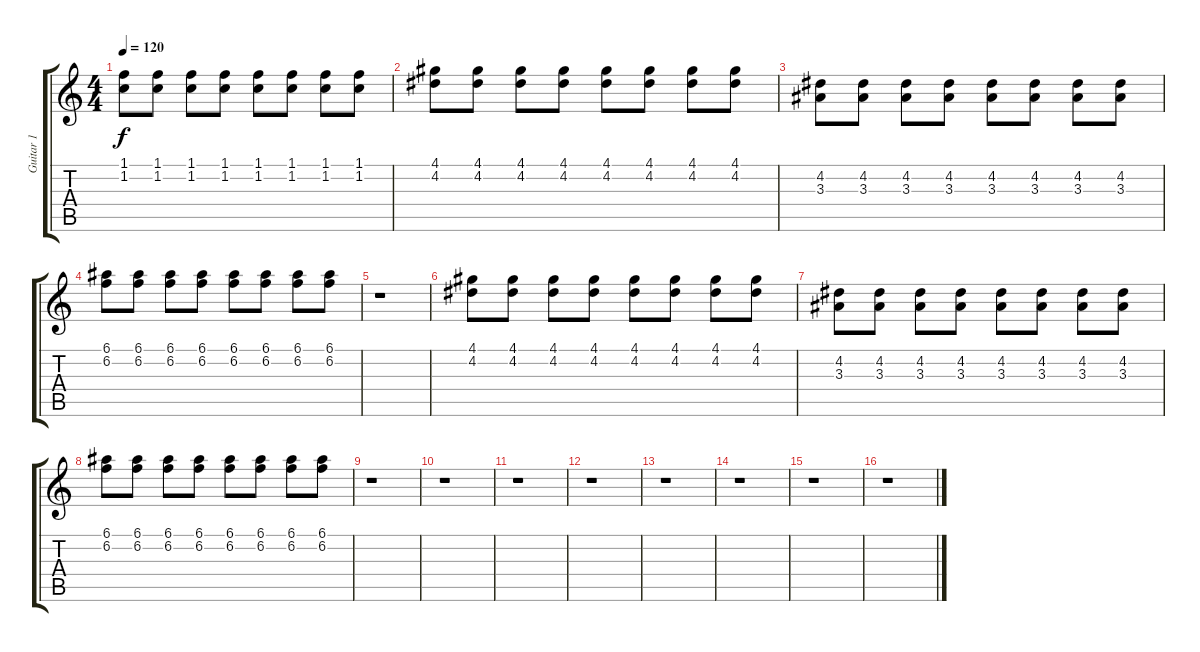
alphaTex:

\track ("Guitar 1" "Guitar 1") {instrument distortionguitar}
\staff {score tabs}
\tuning (E4 B3 G3 D3 A2 E2) {hide}
\ts (4 4)
\tempo 120
\clef g2
\ks c
(1.1 1.2).8{dy f} (1.1 1.2).8 (1.1 1.2).8 (1.1 1.2).8 (1.1 1.2).8 (1.1 1.2).8 (1.1 1.2).8 (1.1 1.2).8 |
(4.1 4.2).8 (4.1 4.2).8 (4.1 4.2).8 (4.1 4.2).8 (4.1 4.2).8 (4.1 4.2).8 (4.1 4.2).8 (4.1 4.2).8 |
(4.2 3.3).8 (4.2 3.3).8 (4.2 3.3).8 (4.2 3.3).8 (4.2 3.3).8 (4.2 3.3).8 (4.2 3.3).8 (4.2 3.3).8 |
(6.1 6.2).8 (6.1 6.2).8 (6.1 6.2).8 (6.1 6.2).8 (6.1 6.2).8 (6.1 6.2).8 (6.1 6.2).8 (6.1 6.2).8 |
r.1 |
(4.1 4.2).8 (4.1 4.2).8 (4.1 4.2).8 (4.1 4.2).8 (4.1 4.2).8 (4.1 4.2).8 (4.1 4.2).8 (4.1 4.2).8 |
(4.2 3.3).8 (4.2 3.3).8 (4.2 3.3).8 (4.2 3.3).8 (4.2 3.3).8 (4.2 3.3).8 (4.2 3.3).8 (4.2 3.3).8 |
(6.1 6.2).8 (6.1 6.2).8 (6.1 6.2).8 (6.1 6.2).8 (6.1 6.2).8 (6.1 6.2).8 (6.1 6.2).8 (6.1 6.2).8 |
r.1 |
r.1 |
r.1 |
r.1 |
r.1 |
r.1 |
r.1 |
r.1
